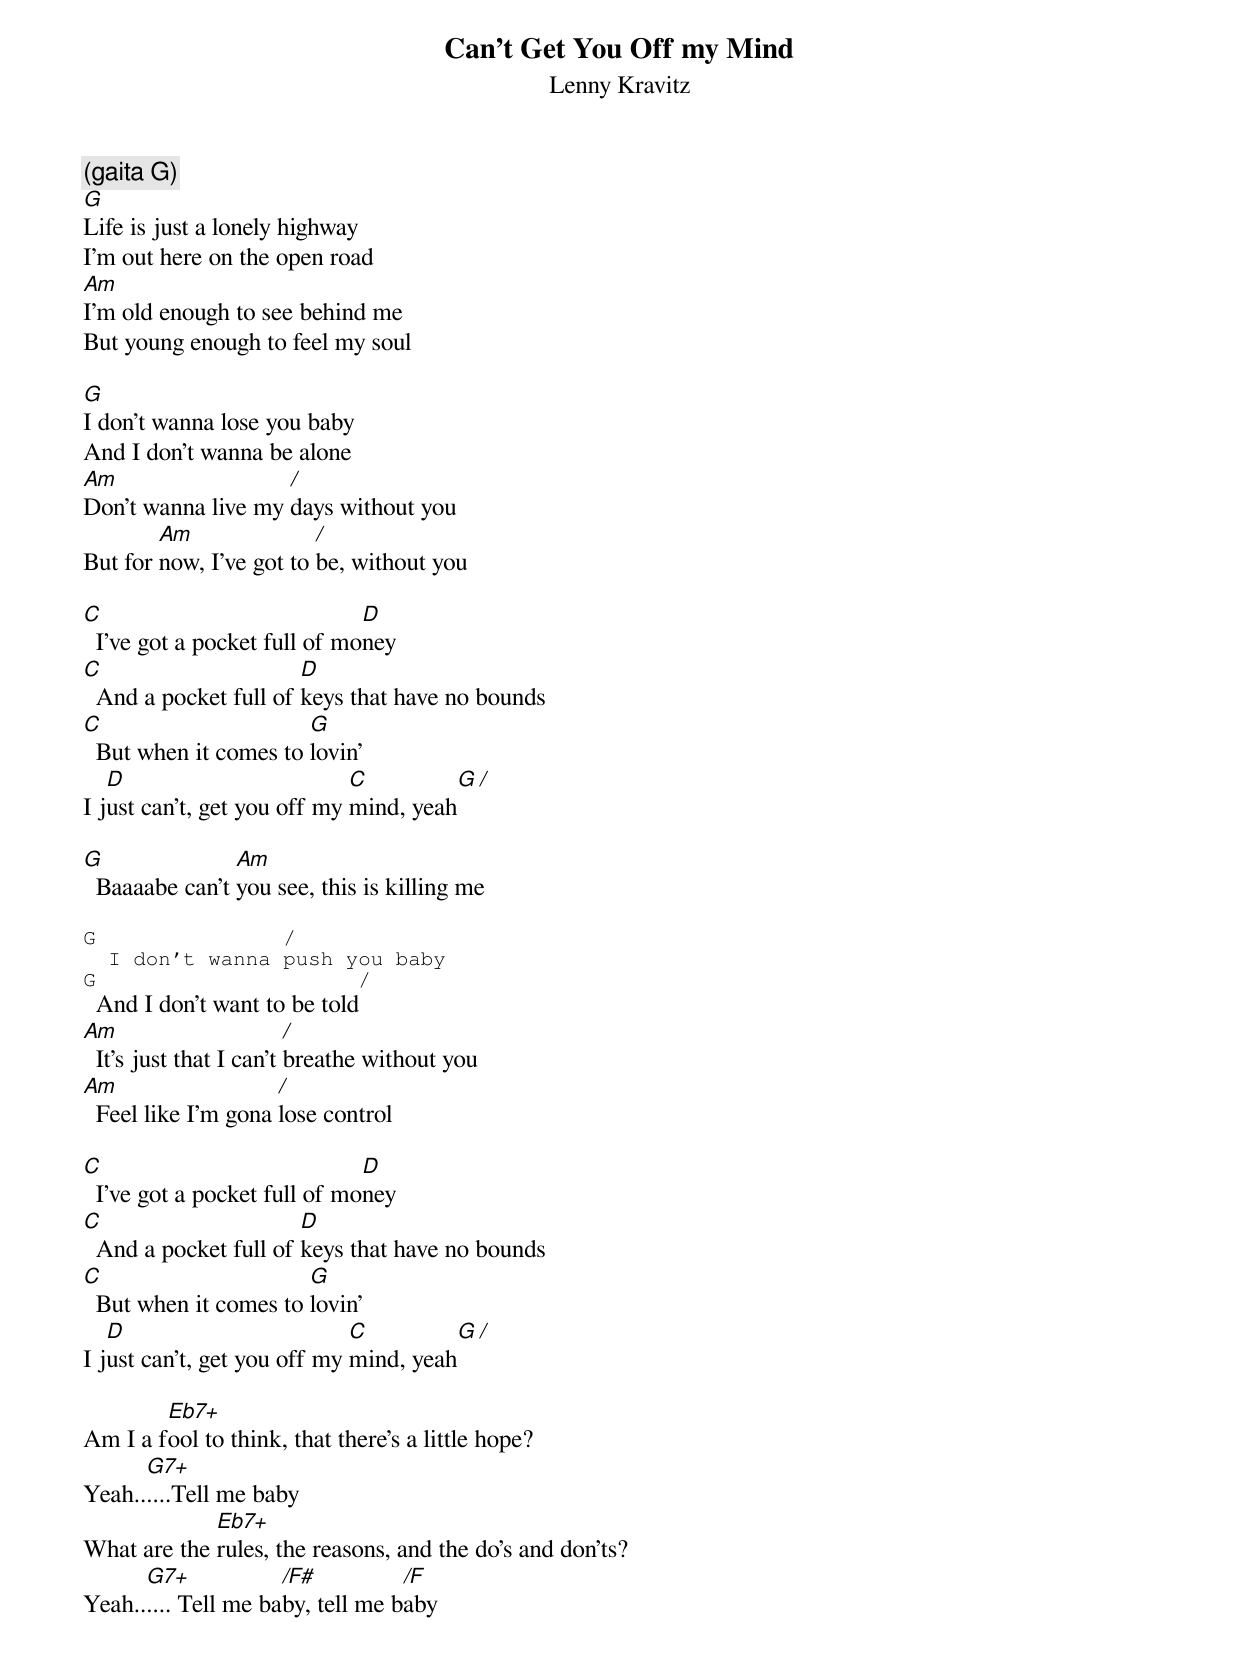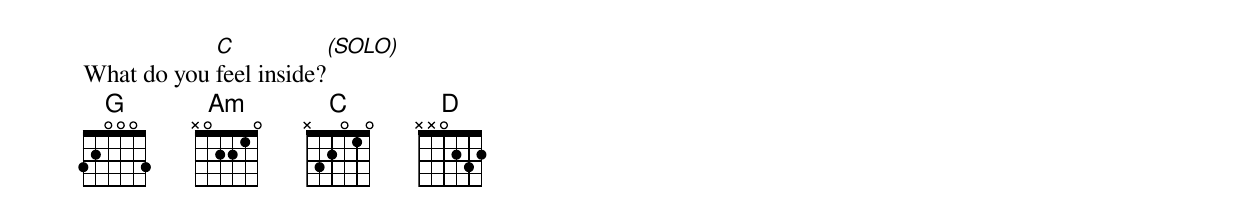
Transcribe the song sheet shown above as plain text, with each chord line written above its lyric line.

Can't Get You Off my Mind
Lenny Kravitz

(gaita G)
G
Life is just a lonely highway
I'm out here on the open road
Am
I'm old enough to see behind me
But young enough to feel my soul

G
I don't wanna lose you baby
And I don't wanna be alone
Am                  /
Don't wanna live my days without you
        Am               /
But for now, I've got to be, without you

C                             D
  I've got a pocket full of money
C                      D
  And a pocket full of keys that have no bounds
C                      G
  But when it comes to lovin'
   D                         C          G  /
I just can't, get you off my mind, yeah

G               Am
  Baaaabe can't you see, this is killing me

G               /
  I don't wanna push you baby
G                     /
  And I don't want to be told
Am                       /
  It's just that I can't breathe without you
Am                   /
  Feel like I’m gona lose control

C                             D
  I've got a pocket full of money
C                      D
  And a pocket full of keys that have no bounds
C                      G
  But when it comes to lovin'
   D                         C          G  /
I just can't, get you off my mind, yeah

        Eb7+
Am I a fool to think, that there's a little hope?
      G7+
Yeah......Tell me baby
             Eb7+
What are the rules, the reasons, and the do's and don'ts?
      G7+            /F#          /F
Yeah...... Tell me baby, tell me baby
            C           (SOLO)
What do you feel inside?
